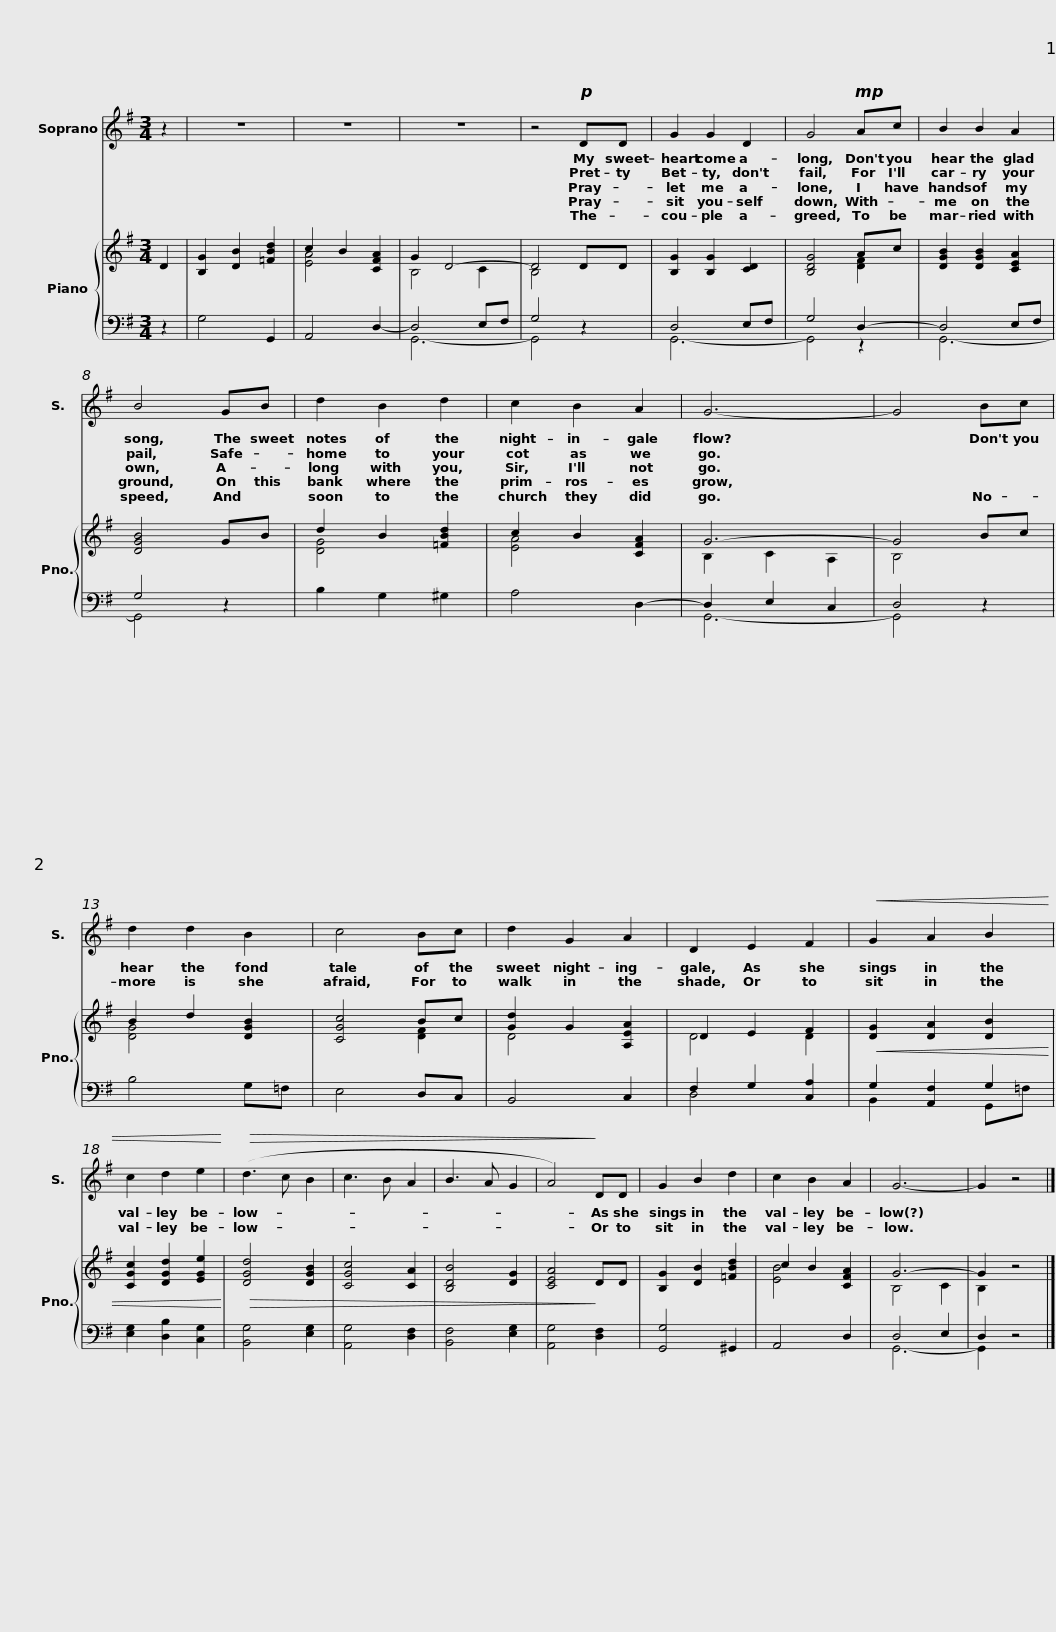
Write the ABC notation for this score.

X:1
%%score 1 { ( 2 4 ) | ( 3 5 ) }
L:1/8
M:3/4
I:linebreak $
K:G
V:1 treble
V:2 treble
V:4 treble
V:3 bass
V:5 bass
V:1
 z2 | z6 | z6 | z6 | z4!p! DD | %5
 G2 G2 D2 |$ G4!mp! Ac | B2 B2 A2 | B4 GB | d2 B2 d2 |$ %10
 c2 B2 A2 | G6- | G4 Bc | d2 d2 B2 | c4 Bc | %15
 d2 G2 A2 |$ D2 E2 F2 |!<(! G2 A2 B2 | c2 d2 e2!<)! |!>(! (d3 c B2 | %20
 c3 B A2 | B3 A G2 | A4)!>)! DD | G2 B2 d2 |$ c2 B2 A2 | %25
 G6- | G2 z4 |] %27
V:2
 D2 | [B,G]2 [DB]2 [=FBd]2 | c2 B2 [CFA]2 | G2 D4- | D4 DD | %5
 [B,G]2 [B,G]2 [CD]2 |$ [B,DG]4 Ac | [DGB]2 [DGB]2 [CEA]2 | [DGB]4 GB | d2 B2 [=FBd]2 |$ %10
 c2 B2 [CFA]2 | G6- | G4 Bc | B2 d2 [DGB]2 | [CGc]4 Bc | %15
 [Gd]2 G2 [A,EA]2 |$ D2 E2 F2 |!<(! [DG]2 [DA]2 [DB]2 | [CGc]2 [DGd]2 [EGe]2!<)! |!>(! [DGd]4 [DGB]2 | %20
 [CGc]4 [CA]2 | [B,DB]4 [DG]2 | [CEA]4!>)! DD | [B,G]2 [DB]2 [=FBd]2 |$ c2 B2 [CFA]2 | %25
 G6- | G2 z4 |] %27
V:3
 z2 | G,4 G,,2 | A,,4 D,2- | D,4 E,F, | G,4 z2 | %5
 D,4 E,F, |$ G,4 D,2- | D,4 E,F, | G,4 z2 | B,2 G,2 ^G,2 |$ %10
 A,4 D,2- | D,2 E,2 C,2 | D,4 z2 | B,4 G,=F, | E,4 D,C, | %15
 B,,4 C,2 |$ F,2 G,2 [C,A,]2 | G,2 [A,,F,]2 G,2 | [E,G,]2 [D,B,]2 [C,G,]2 | [B,,G,]4 [E,G,]2 | %20
 [A,,G,]4 [D,F,]2 | [B,,F,]4 [E,G,]2 | [A,,G,]4 [D,F,]2 | [G,,G,]4 ^G,,2 |$ A,,4 D,2 | %25
 D,4 E,2 | D,2 z4 |] %27
V:4
 x2 | x6 | [EA]4 x2 | B,4 C2 | B,4 x2 | %5
 x6 |$ x4 [DF]2 | x6 | x6 | [DG]4 x2 |$ %10
 [EA]4 x2 | B,2 C2 A,2 | B,4 x2 | [DG]4 x2 | x4 [DF]2 | %15
 D4 x2 |$ D4 D2 | x6 | x6 | x6 | %20
 x6 | x6 | x6 | x6 |$ [EB]4 x2 | %25
 B,4 C2 | B,2 z4 |] %27
V:5
 x2 | x6 | x6 | G,,6- | G,,4 x2 | %5
 G,,6- |$ G,,4 z2 | G,,6- | G,,4 x2 | x6 |$ %10
 x6 | G,,6- | G,,4 x2 | x6 | x6 | %15
 x6 |$ D,4 x2 | B,,2 x2 G,,=F, | x6 | x6 | %20
 x6 | x6 | x6 | x6 |$ x6 | %25
 G,,6- | G,,2 z4 |] %27
